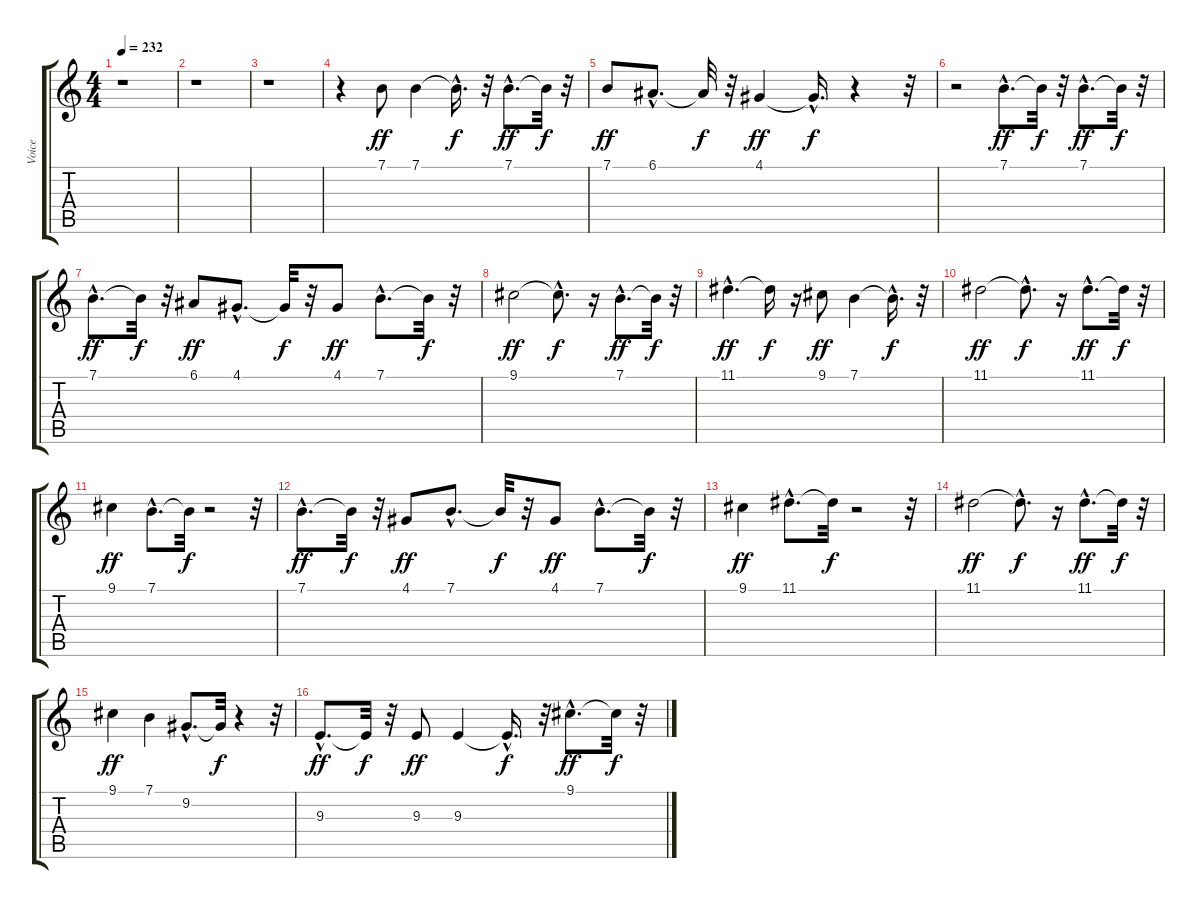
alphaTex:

\track ("Voice" "Voice") {instrument clarinet}
\staff {score tabs}
\tuning (E4 B3 G3 D3 A2 E2) {hide}
\ts (4 4)
\tempo 232
\clef g2
\ks c
r.1{dy f} |
r.1 |
r.1 |
r.4 7.1.8{dy ff} 7.1.4 7.1{hac t}.16{d dy f} r.32 7.1{hac}.8{d dy ff} 7.1{t}.32{dy f} r.32 |
7.1.8{dy ff} 6.1{hac}.8{d} 6.1{t}.32{dy f} r.32 4.1.4{dy ff} 4.1{hac t}.16{d dy f} r.4 r.32 |
r.2 7.1{hac}.8{d dy ff} 7.1{t}.32{dy f} r.32 7.1{hac}.8{d dy ff} 7.1{t}.32{dy f} r.32 |
7.1{hac}.8{d dy ff} 7.1{t}.32{dy f} r.32 6.1.8{dy ff} 4.1{hac}.8{d} 4.1{t}.32{dy f} r.32 4.1.8{dy ff} 7.1{hac}.8{d} 7.1{t}.32{dy f} r.32 |
9.1.2{dy ff} 9.1{hac t}.8{d dy f} r.16 7.1{hac}.8{d dy ff} 7.1{t}.32{dy f} r.32 |
11.1{hac}.4{d dy ff} 11.1{t}.16{dy f} r.16 9.1.8{dy ff} 7.1.4 7.1{hac t}.16{d dy f} r.32 |
11.1.2{dy ff} 11.1{hac t}.8{d dy f} r.16 11.1{hac}.8{d dy ff} 11.1{t}.32{dy f} r.32 |
9.1.4{dy ff} 7.1{hac}.8{d} 7.1{t}.32{dy f} r.2 r.32 |
7.1{hac}.8{d dy ff} 7.1{t}.32{dy f} r.32 4.1.8{dy ff} 7.1{hac}.8{d} 7.1{t}.32{dy f} r.32 4.1.8{dy ff} 7.1{hac}.8{d} 7.1{t}.32{dy f} r.32 |
9.1.4{dy ff} 11.1{hac}.8{d} 11.1{t}.32{dy f} r.2 r.32 |
11.1.2{dy ff} 11.1{hac t}.8{d dy f} r.16 11.1{hac}.8{d dy ff} 11.1{t}.32{dy f} r.32 |
9.1.4{dy ff} 7.1.4 9.2{hac}.8{d} 9.2{t}.32{dy f} r.4 r.32 |
9.3{hac}.8{d dy ff} 9.3{t}.32{dy f} r.32 9.3.8{dy ff} 9.3.4 9.3{hac t}.16{d dy f} r.32 9.1{hac}.8{d dy ff} 9.1{t}.32{dy f} r.32
